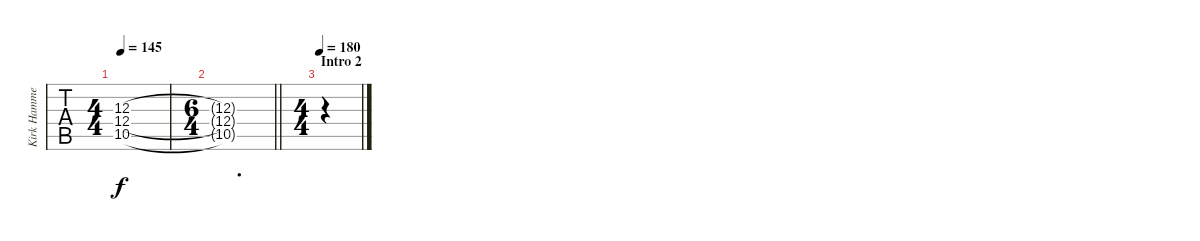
\track ("Kirk Hammett" "Kirk Hamme") {instrument distortionguitar}
\staff {tabs}
\tuning (E4 B3 G3 D3 A2 E2) {hide}
\ts (4 4)
\tempo 145
\clef g2
\ks c
(12.3{t} 12.4{t} 10.5{t}).1{dy f} |
\ts (6 4)
\barLineRight lightlight
(12.3{t} 12.4{t} 10.5{t}).1{d} |
\ts (4 4)
\section ("" "Intro 2")
\tempo 180
